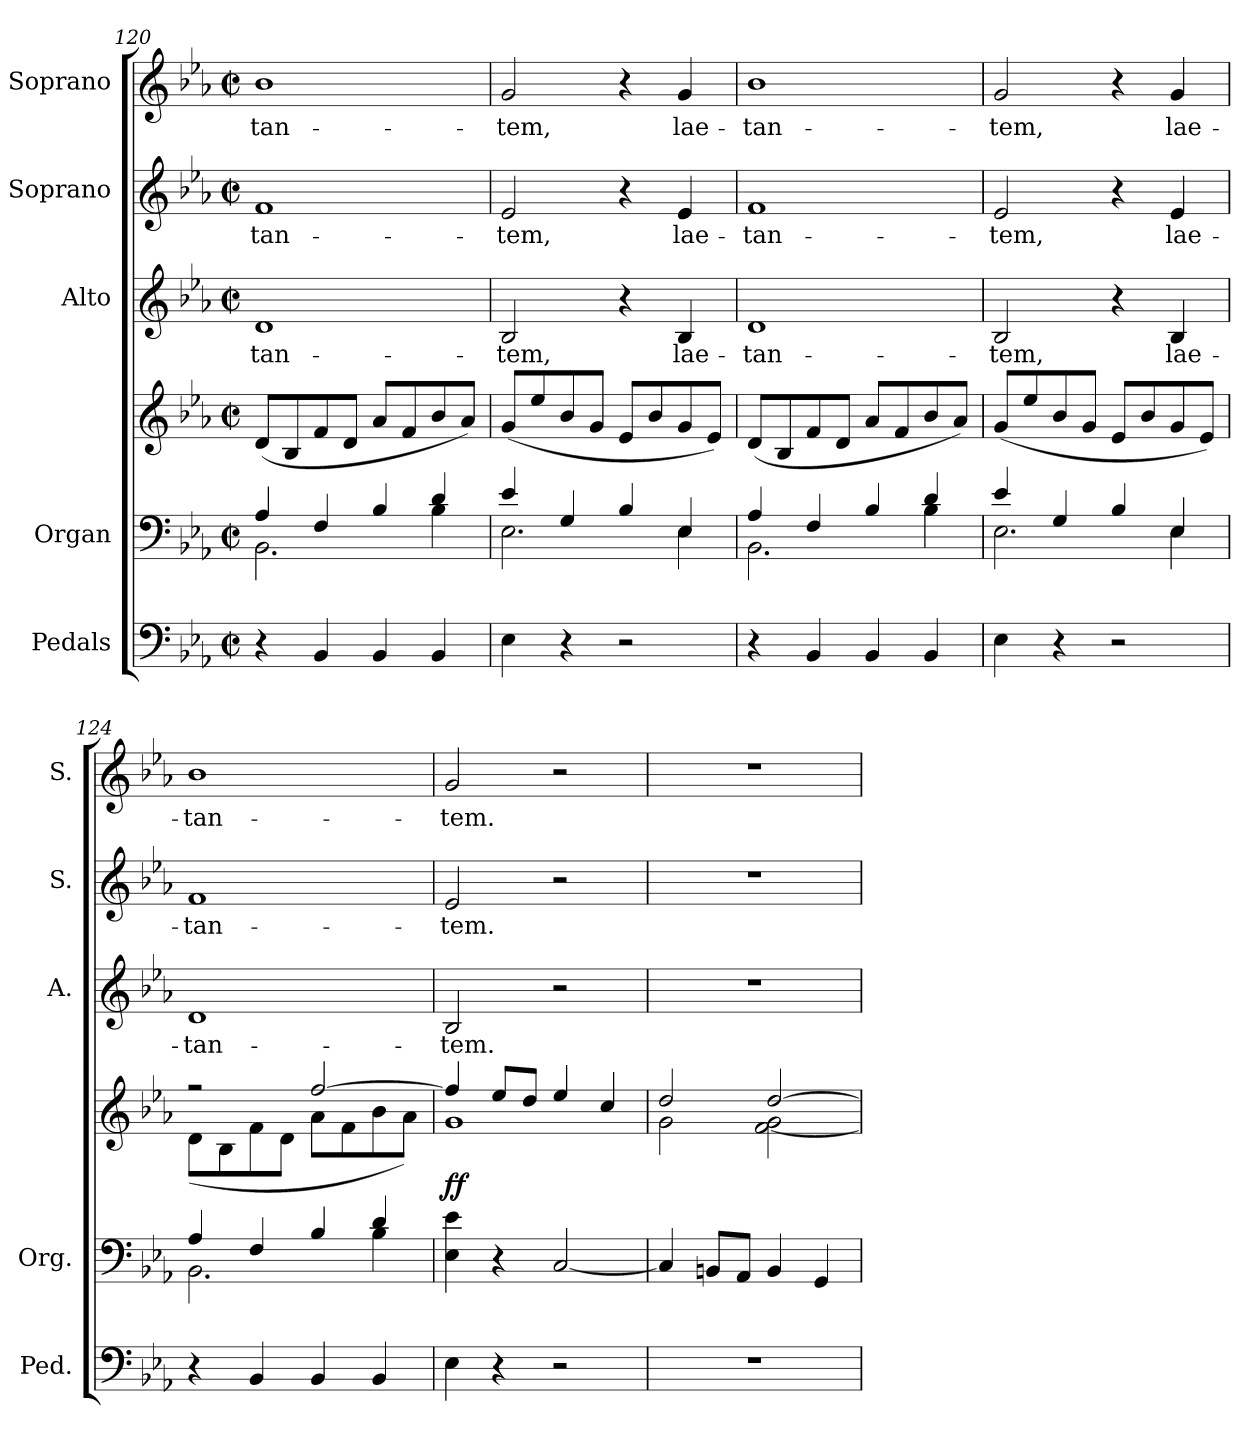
**kern	**kern	**kern	**dynam	**kern	**text	**kern	**text	**kern	**text
*part5	*part4	*part4	*part4	*part3	*part3	*part2	*part2	*part1	*part1
*staff6	*staff5	*staff4	*staff4/5	*staff3	*staff3	*staff2	*staff2	*staff1	*staff1
*I"Pedals	*I"Organ	*	*	*I"Alto	*	*I"Soprano	*	*I"Soprano	*
*I'Ped.	*I'Org.	*	*	*I'A.	*	*I'S.	*	*I'S.	*
*clefF4	*clefF4	*clefG2	*	*clefG2	*	*clefG2	*	*clefG2	*
*k[b-e-a-]	*k[b-e-a-]	*k[b-e-a-]	*	*k[b-e-a-]	*	*k[b-e-a-]	*	*k[b-e-a-]	*
*E-:	*E-:	*E-:	*	*E-:	*	*E-:	*	*E-:	*
*M2/2	*M2/2	*M2/2	*	*M2/2	*	*M2/2	*	*M2/2	*
*met(c|)	*met(c|)	*met(c|)	*	*met(c|)	*	*met(c|)	*	*met(c|)	*
=120	=120	=120	=120	=120	=120	=120	=120	=120	=120
*	*^	*	*	*	*	*	*	*	*
!	!	!	!	!	!	!LO:LY:b:color=#000000	!	!	!	!
!	!	!	!	!	!	!	!	!LO:LY:b:color=#000000	!	!
!	!	!	!	!	!	!	!	!	!	!LO:LY:b:color=#000000
4r	4A-i/	2.BB-i\	(8di/L	.	1di	-tan-	1fi	-tan-	1b-i	-tan-
.	.	.	8B-i/	.	.	.	.	.	.	.
4BB-i/	4Fi/	.	8fi/	.	.	.	.	.	.	.
.	.	.	8di/J	.	.	.	.	.	.	.
4BB-i/	4B-i/	.	8a-i/L	.	.	.	.	.	.	.
.	.	.	8fi/	.	.	.	.	.	.	.
4BB-i/	4di/	4B-i\	8b-i/	.	.	.	.	.	.	.
.	.	.	8a-i/J)	.	.	.	.	.	.	.
=121	=121	=121	=121	=121	=121	=121	=121	=121	=121	=121
!	!	!	!	!	!	!LO:LY:b:color=#000000	!	!	!	!
!	!	!	!	!	!	!	!	!LO:LY:b:color=#000000	!	!
!	!	!	!	!	!	!	!	!	!	!LO:LY:b:color=#000000
4E-i\	4e-i/	2.E-i\	(8gi/L	.	2B-i/	-tem,	2e-i/	-tem,	2gi/	-tem,
.	.	.	8ee-i/	.	.	.	.	.	.	.
4r	4Gi/	.	8b-i/	.	.	.	.	.	.	.
.	.	.	8gi/J	.	.	.	.	.	.	.
2r	4B-i/	.	8e-i/L	.	4r	.	4r	.	4r	.
.	.	.	8b-i/	.	.	.	.	.	.	.
!	!	!	!	!	!	!LO:LY:b:color=#000000	!	!	!	!
!	!	!	!	!	!	!	!	!LO:LY:b:color=#000000	!	!
!	!	!	!	!	!	!	!	!	!	!LO:LY:b:color=#000000
.	4E-i/	4E-i\	8gi/	.	4B-i/	lae-	4e-i/	lae-	4gi/	lae-
.	.	.	8e-i/J)	.	.	.	.	.	.	.
=122	=122	=122	=122	=122	=122	=122	=122	=122	=122	=122
!	!	!	!	!	!	!LO:LY:b:color=#000000	!	!	!	!
!	!	!	!	!	!	!	!	!LO:LY:b:color=#000000	!	!
!	!	!	!	!	!	!	!	!	!	!LO:LY:b:color=#000000
4r	4A-i/	2.BB-i\	(8di/L	.	1di	-tan-	1fi	-tan-	1b-i	-tan-
.	.	.	8B-i/	.	.	.	.	.	.	.
4BB-i/	4Fi/	.	8fi/	.	.	.	.	.	.	.
.	.	.	8di/J	.	.	.	.	.	.	.
4BB-i/	4B-i/	.	8a-i/L	.	.	.	.	.	.	.
.	.	.	8fi/	.	.	.	.	.	.	.
4BB-i/	4di/	4B-i\	8b-i/	.	.	.	.	.	.	.
.	.	.	8a-i/J)	.	.	.	.	.	.	.
=123	=123	=123	=123	=123	=123	=123	=123	=123	=123	=123
!	!	!	!	!	!	!LO:LY:b:color=#000000	!	!	!	!
!	!	!	!	!	!	!	!	!LO:LY:b:color=#000000	!	!
!	!	!	!	!	!	!	!	!	!	!LO:LY:b:color=#000000
4E-i\	4e-i/	2.E-i\	(8gi/L	.	2B-i/	-tem,	2e-i/	-tem,	2gi/	-tem,
.	.	.	8ee-i/	.	.	.	.	.	.	.
4r	4Gi/	.	8b-i/	.	.	.	.	.	.	.
.	.	.	8gi/J	.	.	.	.	.	.	.
2r	4B-i/	.	8e-i/L	.	4r	.	4r	.	4r	.
.	.	.	8b-i/	.	.	.	.	.	.	.
!	!	!	!	!	!	!LO:LY:b:color=#000000	!	!	!	!
!	!	!	!	!	!	!	!	!LO:LY:b:color=#000000	!	!
!	!	!	!	!	!	!	!	!	!	!LO:LY:b:color=#000000
.	4E-i/	4E-i\	8gi/	.	4B-i/	lae-	4e-i/	lae-	4gi/	lae-
.	.	.	8e-i/J)	.	.	.	.	.	.	.
!!LO:PB:g=z
=124	=124	=124	=124	=124	=124	=124	=124	=124	=124	=124
*	*	*	*^	*	*	*	*	*	*	*
!	!	!	!	!	!	!	!LO:LY:b:color=#000000	!	!	!	!
!	!	!	!	!	!	!	!	!	!LO:LY:b:color=#000000	!	!
!	!	!	!	!	!	!	!	!	!	!	!LO:LY:b:color=#000000
4r	4A-i/	2.BB-i\	2r	(8di\L	.	1di	-tan-	1fi	-tan-	1b-i	-tan-
.	.	.	.	8B-i\	.	.	.	.	.	.	.
4BB-i/	4Fi/	.	.	8fi\	.	.	.	.	.	.	.
.	.	.	.	8di\J	.	.	.	.	.	.	.
4BB-i/	4B-i/	.	[2ffi/	8a-i\L	.	.	.	.	.	.	.
.	.	.	.	8fi\	.	.	.	.	.	.	.
4BB-i/	4di/	4B-i\	.	8b-i\	.	.	.	.	.	.	.
.	.	.	.	8a-i\J)	.	.	.	.	.	.	.
*	*v	*v	*	*	*	*	*	*	*	*	*
=125	=125	=125	=125	=125	=125	=125	=125	=125	=125	=125
!	!	!	!	!	!	!LO:LY:b:color=#000000	!	!	!	!
!	!	!	!	!	!	!	!	!LO:LY:b:color=#000000	!	!
!	!	!	!	!	!	!	!	!	!	!LO:LY:b:color=#000000
4E-i\	4E-i\ 4e-i	4ffi/]	1gi	ff	2B-i/	-tem.	2e-i/	-tem.	2gi/	-tem.
4r	4r	8ee-i/L	.	.	.	.	.	.	.	.
.	.	8ddi/J	.	.	.	.	.	.	.	.
2r	[2Ci/	4ee-i/	.	.	2r	.	2r	.	2r	.
.	.	4cci/	.	.	.	.	.	.	.	.
=126	=126	=126	=126	=126	=126	=126	=126	=126	=126	=126
1r	4Ci/]	2ddi/	2gi\	.	1r	.	1r	.	1r	.
.	8BBni/L	.	.	.	.	.	.	.	.	.
.	8AA-i/J	.	.	.	.	.	.	.	.	.
.	4BBi/	[2ddi/	[2fi\ 2gi	.	.	.	.	.	.	.
.	4GGi/	.	.	.	.	.	.	.	.	.
*	*	*v	*v	*	*	*	*	*	*	*
=	=	=	=	=	=	=	=	=	=
*-	*-	*-	*-	*-	*-	*-	*-	*-	*-
